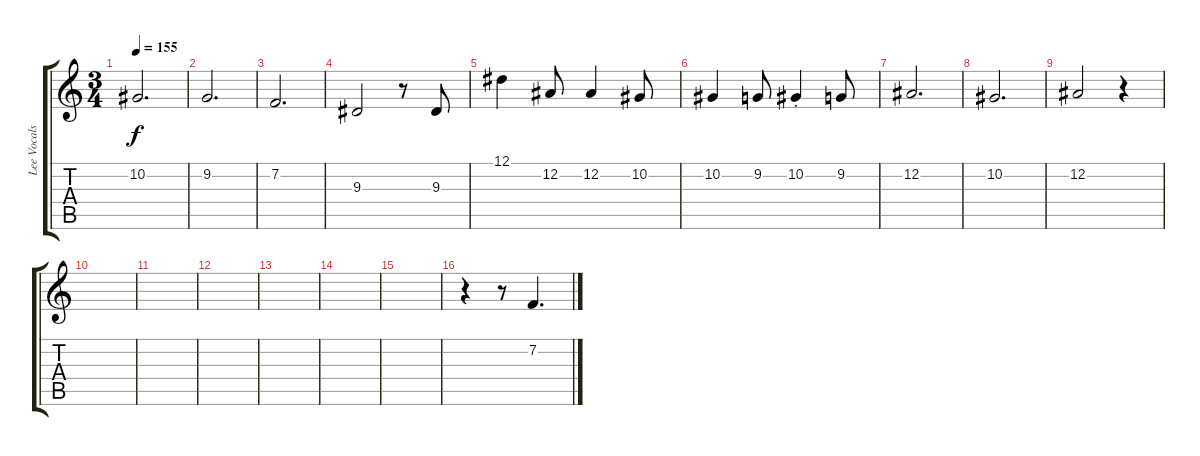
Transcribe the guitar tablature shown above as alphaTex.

\track ("Lee Vocals" "Lee Vocals") {instrument oboe}
\staff {score tabs}
\tuning (Eb4 Bb3 Gb3 Db3 Ab2 Eb2) {hide}
\ts (3 4)
\tempo 155
\clef g2
\ks c
10.2.2{d dy f} |
9.2.2{d} |
7.2.2{d} |
9.3.2 r.8 9.3.8 |
12.1.4 12.2.8 12.2.4 10.2.8 |
10.2.4 9.2.8 10.2{st}.4 9.2.8 |
12.2.2{d} |
10.2.2{d} |
12.2.2 r.4 |
|
|
|
|
|
|
r.4 r.8 7.2.4{d}
